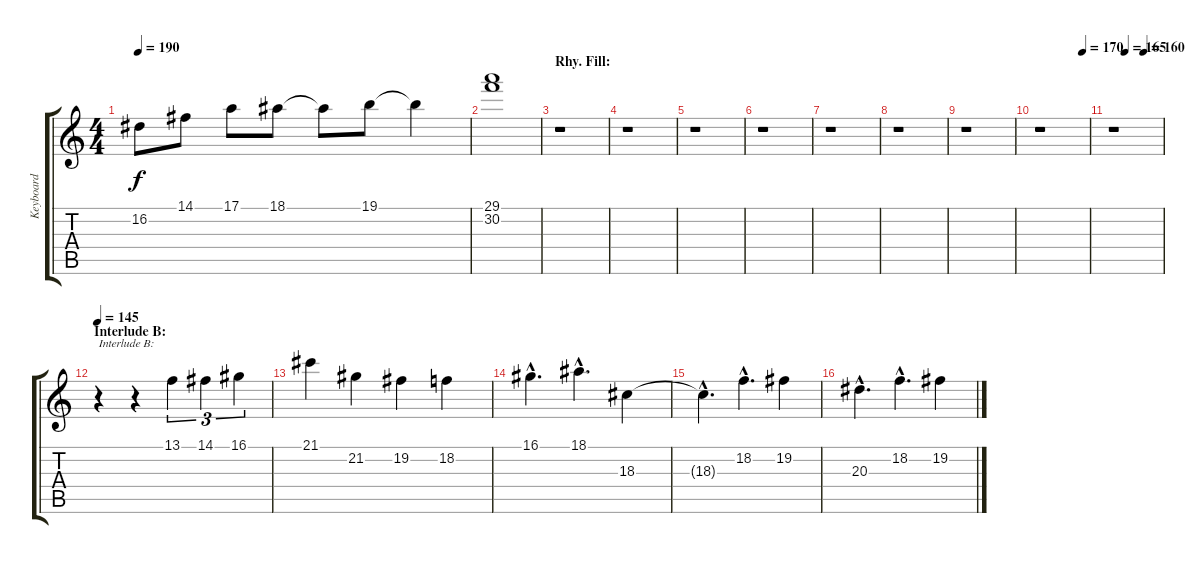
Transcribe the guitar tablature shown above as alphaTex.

\track ("Keyboard" "Keyboard") {instrument stringensemble1}
\staff {score tabs}
\tuning (E4 B3 G3 D3 A2 E2) {hide}
\ts (4 4)
\tempo 190
\clef g2
\ks c
16.2.8{dy f} 14.1.8 17.1.8 18.1.8 18.1{t}.8 19.1.8 19.1{t}.4 |
(29.1 30.2).1 |
\section ("" "Rhy. Fill:")
r.1 |
r.1 |
r.1 |
r.1 |
r.1 |
r.1 |
r.1 |
\tempo (170 0.875)
r.1 |
\tempo (165 0.25)
\tempo (160 0.625)
r.1 |
\section ("" "Interlude B:")
\tempo 145
r.4{txt "Interlude B:"} r.4 13.1.4{tu (3 2)} 14.1.4{tu (3 2)} 16.1.4{tu (3 2)} |
21.1.4 21.2.4 19.2.4 18.2.4 |
16.1{hac}.4{d} 18.1{hac}.4{d} 18.3.4 |
18.3{hac t}.4{d} 18.2{hac}.4{d} 19.2.4 |
20.3{hac}.4{d} 18.2{hac}.4{d} 19.2.4
